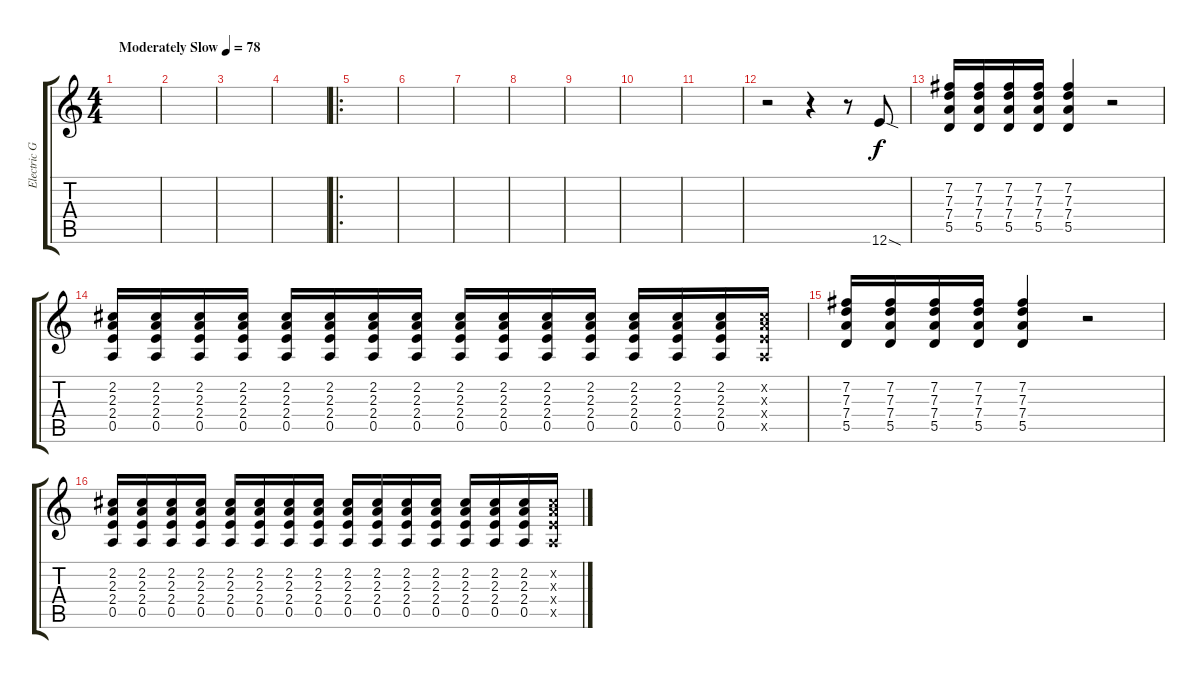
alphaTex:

\track ("Electric Guitar 2" "Electric G") {instrument distortionguitar}
\staff {score tabs}
\tuning (E4 B3 G3 D3 A2 E2) {hide}
\ts (4 4)
\tempo (78 "Moderately Slow")
\clef g2
\ks c
|
|
|
|
\ro
|
|
|
|
|
|
|
r.2 r.4 r.8 12.6{sod}.8 |
(7.2 7.3 7.4 5.5).16 (7.2 7.3 7.4 5.5).16 (7.2 7.3 7.4 5.5).16 (7.2 7.3 7.4 5.5).16 (7.2 7.3 7.4 5.5).4 r.2 |
(2.2 2.3 2.4 0.5).16 (2.2 2.3 2.4 0.5).16 (2.2 2.3 2.4 0.5).16 (2.2 2.3 2.4 0.5).16 (2.2 2.3 2.4 0.5).16 (2.2 2.3 2.4 0.5).16 (2.2 2.3 2.4 0.5).16 (2.2 2.3 2.4 0.5).16 (2.2 2.3 2.4 0.5).16 (2.2 2.3 2.4 0.5).16 (2.2 2.3 2.4 0.5).16 (2.2 2.3 2.4 0.5).16 (2.2 2.3 2.4 0.5).16 (2.2 2.3 2.4 0.5).16 (2.2 2.3 2.4 0.5).16 (2.2{x} 2.3{x} 2.4{x} 0.5{x}).16 |
(7.2 7.3 7.4 5.5).16 (7.2 7.3 7.4 5.5).16 (7.2 7.3 7.4 5.5).16 (7.2 7.3 7.4 5.5).16 (7.2 7.3 7.4 5.5).4 r.2 |
(2.2 2.3 2.4 0.5).16 (2.2 2.3 2.4 0.5).16 (2.2 2.3 2.4 0.5).16 (2.2 2.3 2.4 0.5).16 (2.2 2.3 2.4 0.5).16 (2.2 2.3 2.4 0.5).16 (2.2 2.3 2.4 0.5).16 (2.2 2.3 2.4 0.5).16 (2.2 2.3 2.4 0.5).16 (2.2 2.3 2.4 0.5).16 (2.2 2.3 2.4 0.5).16 (2.2 2.3 2.4 0.5).16 (2.2 2.3 2.4 0.5).16 (2.2 2.3 2.4 0.5).16 (2.2 2.3 2.4 0.5).16 (2.2{x} 2.3{x} 2.4{x} 0.5{x}).16
